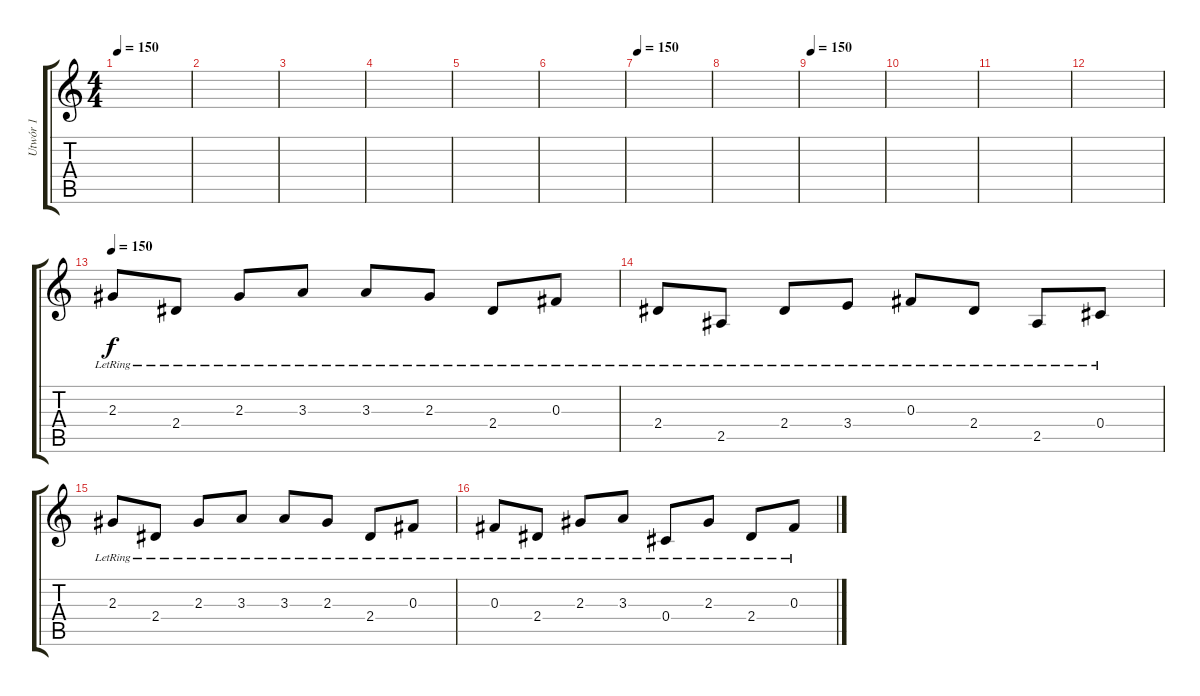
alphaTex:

\track ("Utwór 1" "Utwór 1") {instrument acousticguitarnylon}
\staff {score tabs}
\tuning (Eb4 Bb3 Gb3 Db3 Ab2 Eb2) {hide}
\ts (4 4)
\tempo 150
\clef g2
\ks c
|
|
|
|
|
|
\tempo 150
|
|
\tempo 150
|
|
|
|
\tempo 150
2.3{lr}.8{volume 16 instrument electricguitarclean} 2.4{lr}.8 2.3{lr}.8 3.3{lr}.8 3.3{lr}.8 2.3{lr}.8 2.4{lr}.8 0.3{lr}.8 |
2.4{lr}.8 2.5{lr}.8 2.4{lr}.8 3.4{lr}.8 0.3{lr}.8 2.4{lr}.8 2.5{lr}.8 0.4{lr}.8 |
2.3{lr}.8 2.4{lr}.8 2.3{lr}.8 3.3{lr}.8 3.3{lr}.8 2.3{lr}.8 2.4{lr}.8 0.3{lr}.8 |
0.3{lr}.8 2.4{lr}.8 2.3{lr}.8 3.3{lr}.8 0.4{lr}.8 2.3{lr}.8 2.4{lr}.8 0.3{lr}.8
